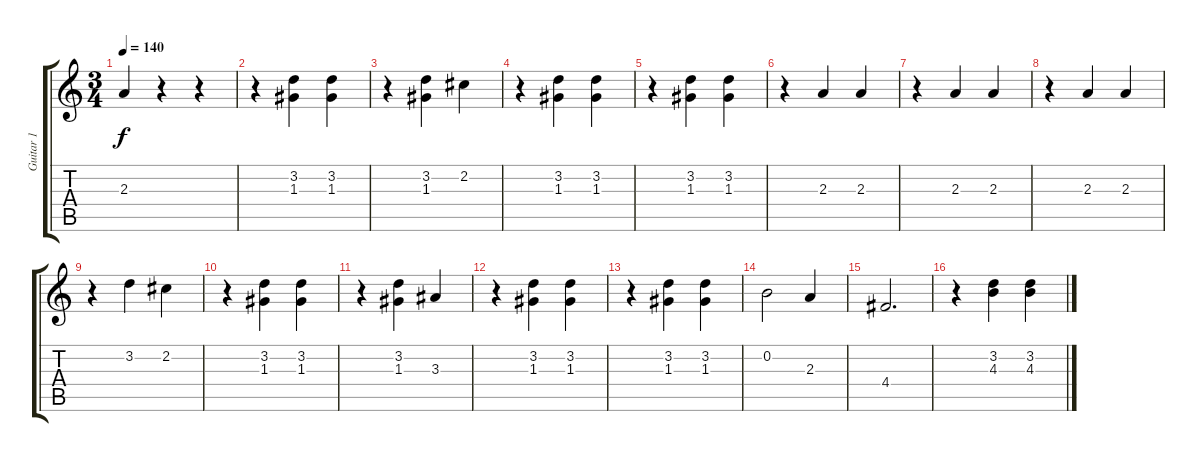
\track ("Guitar 1" "Guitar 1") {instrument acousticguitarsteel}
\staff {score tabs}
\tuning (E4 B3 G3 D3 A2 E2) {hide}
\ts (3 4)
\tempo 140
\clef g2
\ks c
2.3.4{dy f} r.4 r.4 |
r.4 (3.2 1.3).4 (3.2 1.3).4 |
r.4 (3.2 1.3).4 2.2.4 |
r.4 (3.2 1.3).4 (3.2 1.3).4 |
r.4 (3.2 1.3).4 (3.2 1.3).4 |
r.4 2.3.4 2.3.4 |
r.4 2.3.4 2.3.4 |
r.4 2.3.4 2.3.4 |
r.4 3.2.4 2.2.4 |
r.4 (3.2 1.3).4 (3.2 1.3).4 |
r.4 (3.2 1.3).4 3.3.4 |
r.4 (3.2 1.3).4 (3.2 1.3).4 |
r.4 (3.2 1.3).4 (3.2 1.3).4 |
0.2.2 2.3.4 |
4.4.2{d} |
r.4 (3.2 4.3).4 (3.2 4.3).4
